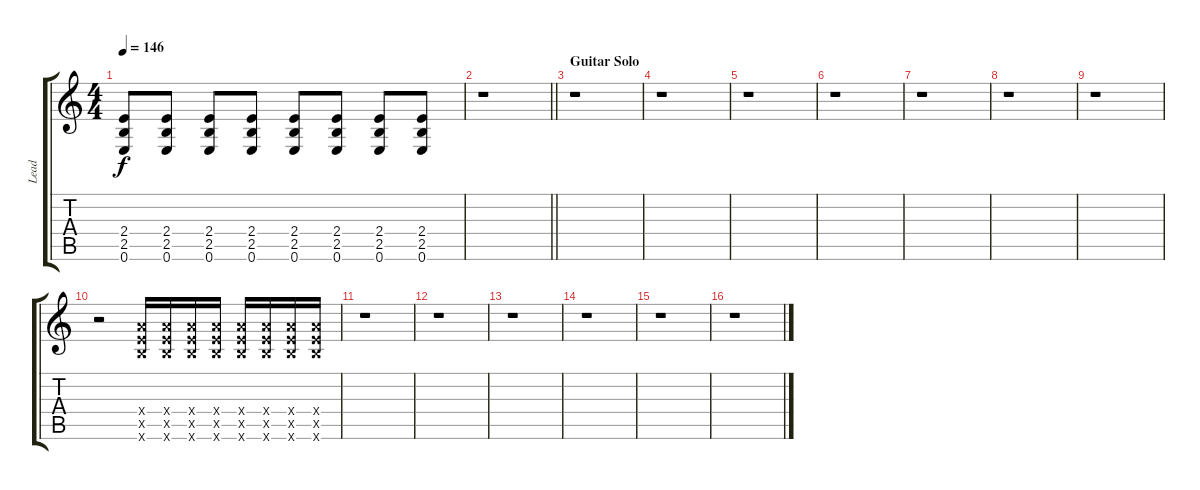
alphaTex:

\track ("Lead" "Lead") {instrument distortionguitar}
\staff {score tabs}
\tuning (E4 B3 G3 D3 A2 E2) {hide}
\ts (4 4)
\tempo 146
\clef g2
\ks c
(2.4 2.5 0.6).8{dy f} (2.4 2.5 0.6).8 (2.4 2.5 0.6).8 (2.4 2.5 0.6).8 (2.4 2.5 0.6).8 (2.4 2.5 0.6).8 (2.4 2.5 0.6).8 (2.4 2.5 0.6).8 |
\barLineRight lightlight
r.1 |
\section ("" "Guitar Solo")
r.1 |
r.1 |
r.1 |
r.1 |
r.1 |
r.1 |
r.1 |
r.2 (7.4{x} 7.5{x} 7.6{x}).16 (7.4{x} 7.5{x} 7.6{x}).16 (7.4{x} 7.5{x} 7.6{x}).16 (7.4{x} 7.5{x} 7.6{x}).16 (7.4{x} 7.5{x} 7.6{x}).16 (7.4{x} 7.5{x} 7.6{x}).16 (7.4{x} 7.5{x} 7.6{x}).16 (7.4{x} 7.5{x} 7.6{x}).16 |
r.1 |
r.1 |
r.1 |
r.1 |
r.1 |
r.1
